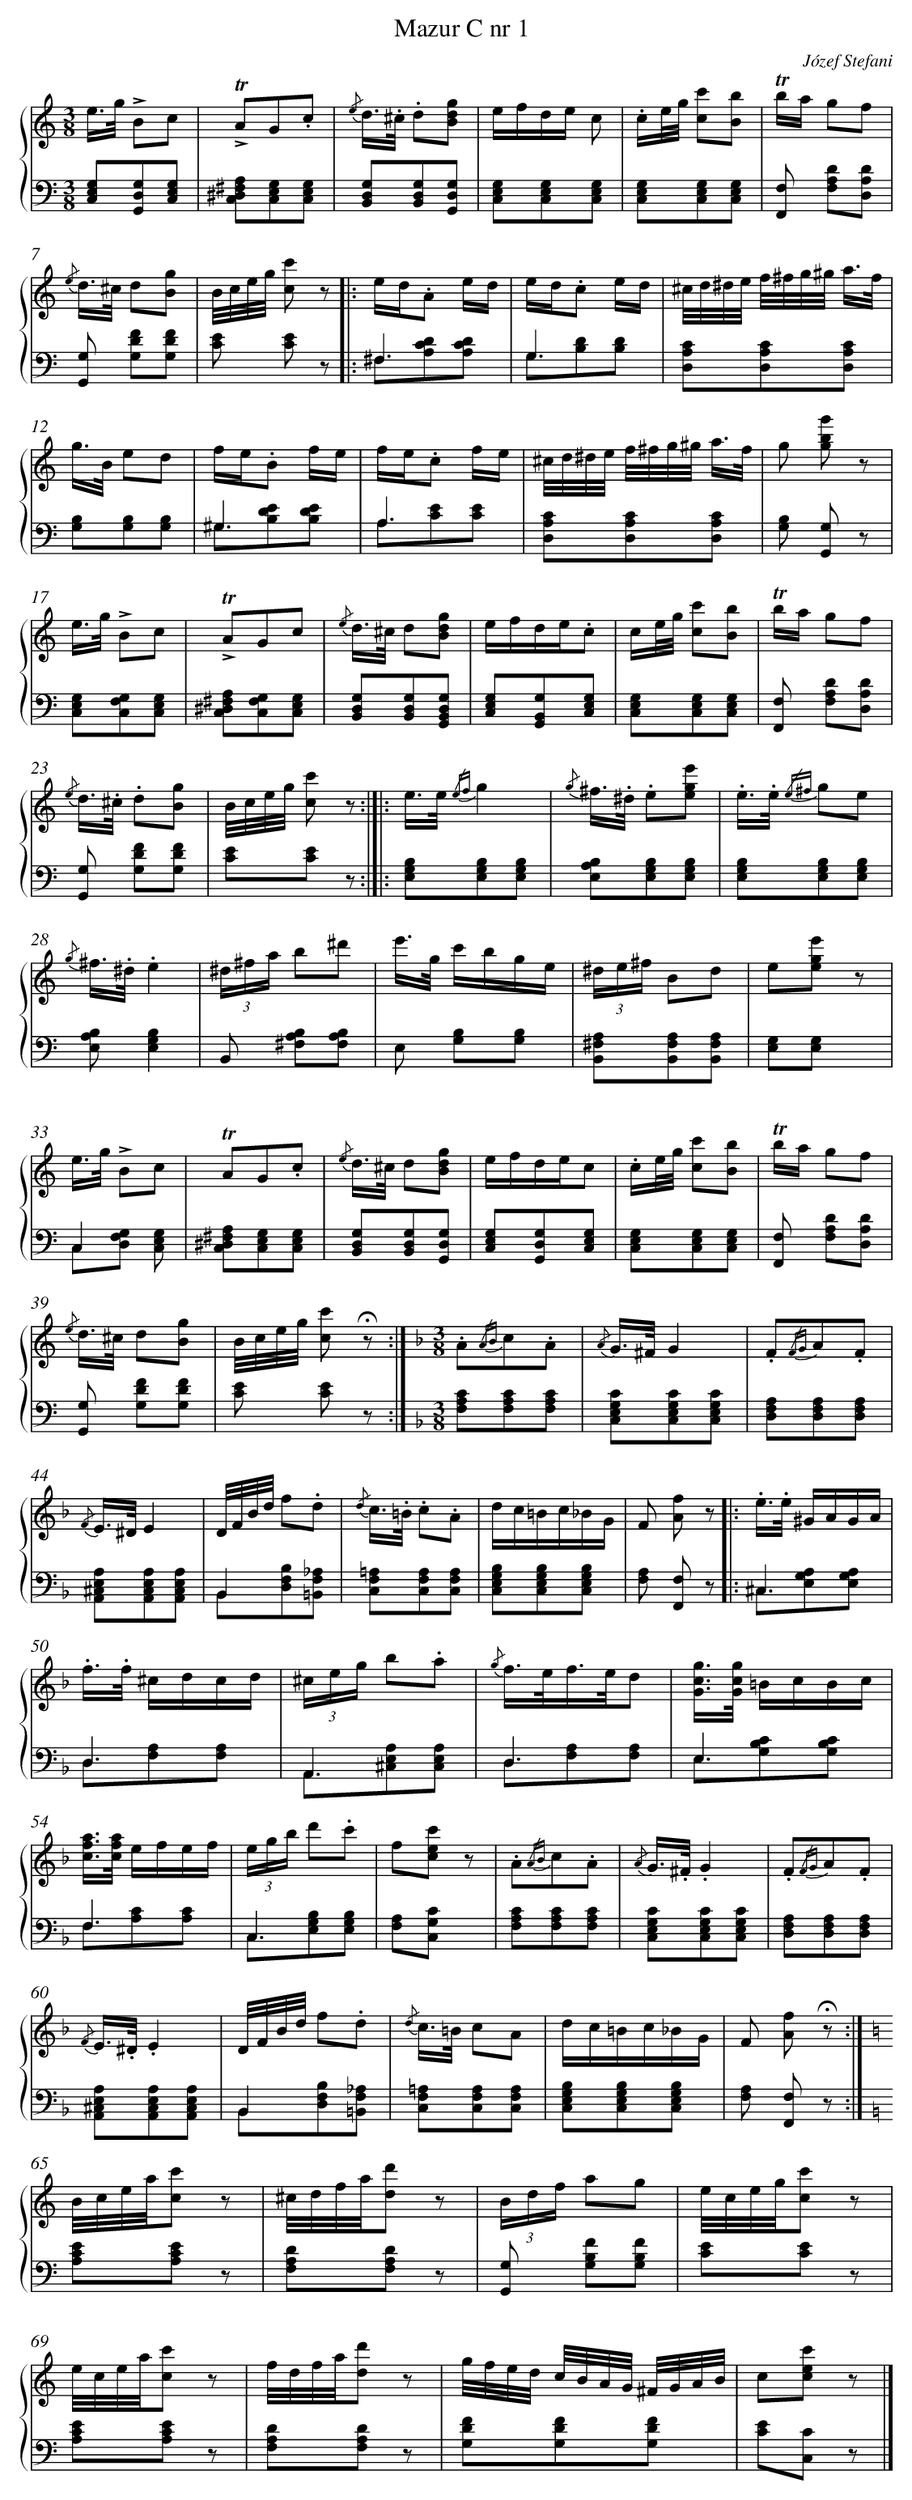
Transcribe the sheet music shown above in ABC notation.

X:1
T: Mazur C nr 1
C: Józef Stefani
L: 1/8
M: 3/8
%%staves {1 2}
V: 1 clef=treble
V: 2 clef=bass
K: C
[V:1] e/>g/ !accent!Bc |
[V:2] [G,E,C,][G,D,G,,][G,E,C,] |
[V:1] !accent!!trill!AG.c |
[V:2] [A,^F,^D,C,][G,E,C,][G,E,C,] |
[V:1] {/e} d/>.^c/ .d[gdB] |
[V:2] [G,D,B,,][G,D,B,,][G,D,G,,] |
[V:1] e/f/d/e/ c |
[V:2] [G,E,C,][G,E,C,][G,E,C,] |
[V:1] .c/e//g// [c'c][bB] |
[V:2] [G,E,C,][G,E,C,][G,E,C,] |
[V:1] !trill!b/a/ gf |
[V:2] [F,F,,] [DA,F,][DA,D,] |
[V:1] {/e} d/>^c/ d[gB] |
[V:2] [G,G,,] [FDG,][FDG,] |
[V:1] B//c//e//g// [c'c] z ]|:
[V:2] [EC] [EC] z ]|:
[V:1] e/d/.A e/d/ |
[V:2] ^F,3 & ^F,[DCA,][DCA,] |
[V:1] e/d/.c e/d/ |
[V:2] G,3 & G,[DB,][DB,] |
[V:1] ^c//d//^d//e// f//^f//g//^g/< a/f// |
[V:2] [CA,D,][CA,D,][CA,D,] |
[V:1] g/>B/ ed |
[V:2] [B,G,][B,G,][B,G,] |
[V:1] f/e/.B f/e/ |
[V:2] ^G,3 & ^G,[EDB,][EDB,] |
[V:1] f/e/.c f/e/ |
[V:2] A,3 & A,[EC][EC] |
[V:1] ^c//d//^d//e// f//^f//g//^g/< a/f// |
[V:2] [CA,D,][CA,D,][CA,D,] |
[V:1] g [g'bg] z |
[V:2] [B,G,] [G,G,,] z |
[V:1] e/>g/ !accent!Bc |
[V:2] [G,E,C,][G,F,C,][G,E,C,] |
[V:1] !accent!!trill!AGc |
[V:2] [A,^F,^D,C,][G,F,C,][G,E,C,] |
[V:1] {/e} d/>^c/ d[gdB] |
[V:2] [G,D,B,,][G,D,B,,][G,D,B,,G,,] |
[V:1] e/f/d/e/.c |
[V:2] [G,E,C,][G,B,,G,,][G,E,C,] |
[V:1] c/e//g// [c'c][bB] |
[V:2] [G,E,C,][G,E,C,][G,E,C,] |
[V:1] !trill!b/a/ gf |
[V:2] [F,F,,] [DA,F,][DA,D,] |
[V:1] {/e} d/>.^c/ .d[gB] |
[V:2] [G,G,,] [FDG,][FDG,] |
[V:1] B//c//e//g// [c'c] z :|]|:
[V:2] [EC][EC] z :|]|:
[V:1] e/>e/ {/ef}g2 |
[V:2] [B,G,E,][B,G,E,][B,G,E,] |
[V:1] {/g} ^f/>.^d/ .e[e'ge] |
[V:2] [B,A,E,][B,G,E,][B,G,E,] |
[V:1] .e/>.e/ {/e^f} ge |
[V:2] [B,G,E,][B,G,E,][B,G,E,] |
[V:1] {/g} ^f/>.^d/.e2 |
[V:2] [B,A,E,][B,2G,2E,2] |
[V:1] (3^d/^f/a/ b^d' |
[V:2] B,, [B,A,^F,][B,A,F,] |
[V:1] e'/>g/ c'/b/g/e/ |
[V:2] E, [B,G,][B,G,] |
[V:1] (3^d/e/^f/ Bd |
[V:2] [A,^F,B,,][A,F,B,,][A,F,B,,] |
[V:1] e[e'ge] z |
[V:2] [G,E,][G,E,] x |
[V:1] e/>g/ !accent!Bc |
[V:2] C,2x & C,[G,F,D,] [G,E,C,] |
[V:1] !trill!AG.c |
[V:2] [A,^F,^D,C,][G,E,C,][G,E,C,] |
[V:1] {/e} d/>^c/ d[gdB] |
[V:2] [G,D,B,,][G,D,B,,][G,D,G,,] |
[V:1] e/f/d/e/c |
[V:2] [G,E,C,][G,D,G,,][G,E,C,] |
[V:1] .c/e//g// [c'c][bB] |
[V:2] [G,E,C,][G,E,C,][G,E,C,] |
[V:1] !trill!b/a/ gf |
[V:2] [F,F,,] [DA,F,][DA,D,] |
[V:1] {/e} d/>^c/ d[gB] |
[V:2] [G,G,,] [FDG,][FDG,] |
[V:1] B//c//e//g// [c'c] !fermata!z :|]
[V:2] [EC] [EC] z :|]
[V:1]  [K:F] [M:3/8].A{/AB}c.A |
[V:2]  [K:F] [M:3/8][CA,F,][CA,F,][CA,F,] |
[V:1] {/A} G/>^F/G2 |
[V:2] [CG,E,C,][CG,E,C,][CG,E,C,] |
[V:1] .F{/FG}A.F |
[V:2] [A,F,D,][A,F,D,][A,F,D,] |
[V:1] {/F} E/>^D/E2 |
[V:2] [A,E,^C,A,,][A,E,C,A,,][A,E,C,A,,] |
[V:1] D//F//B//d// f.d |
[V:2] B,,2x & B,,[B,F,D,][_A,F,=B,,] |
[V:1] {/d} c/>.=B/ .c.A |
[V:2] [=A,F,C,][A,F,C,][A,F,C,] |
[V:1] d/c/=B/c/_B/G/ |
[V:2] [B,G,E,C,][B,G,E,C,][B,G,E,C,] |
[V:1] F [fA] z ]|:
[V:2] [A,F,] [F,F,,] z ]|:
[V:1] .e/>.e/ ^G/A/G/A/ |
[V:2] ^C,3 & ^C,[A,G,E,][A,G,E,] |
[V:1] .f/>.f/ ^c/d/c/d/ |
[V:2] D,3 & D,[A,F,][A,F,] |
[V:1] (3^c/e/g/ b.a |
[V:2] A,,3 & A,,[A,E,^C,][A,E,C,] |
[V:1] {/g} f/>e/f/>e/d |
[V:2] D,3 & D,[A,F,][A,F,] |
[V:1] [g/c/G/]>[g/c/G/] =B/c/B/c/ |
[V:2] E,3 & E,[CB,G,][CB,G,] |
[V:1] [a/f/c/]>[a/f/c/] e/f/e/f/ |
[V:2] F,3 & F,[CA,][CA,] |
[V:1] (3e/g/b/ d'.c' |
[V:2] C,3 & C,[B,G,E,][B,G,E,] |
[V:1] f[c'ec] z |
[V:2] [A,F,][CG,C,] x |
[V:1] .A{/AB}c.A |
[V:2] [CA,F,][CA,F,][CA,F,] |
[V:1] {/A} G/>.^F/.G2 |
[V:2] [CG,E,C,][CG,E,C,][CG,E,C,] |
[V:1] .F{/FG}A.F |
[V:2] [A,F,D,][A,F,D,][A,F,D,] |
[V:1] {/F} E/>.^D/.E2 |
[V:2] [A,E,^C,A,,][A,E,C,A,,][A,E,C,A,,] |
[V:1] D//F//B//d// f.d |
[V:2] B,,2x & B,,[B,F,D,][_A,F,=B,,] |
[V:1] {/d} c/>=B/ cA |
[V:2] [=A,F,C,][A,F,C,][A,F,C,] |
[V:1] d/c/=B/c/_B/G/ |
[V:2] [B,G,E,C,][B,G,E,C,][B,G,E,C,] |
[V:1] F [fA] !fermata!z :|]
[V:2] [A,F,] [F,F,,] z :|]
[V:1]  [K:C] B//c//e//a//[c'c] z |
[V:2]  [K:C] [ECA,][ECA,] z |
[V:1] ^c//d//f//a//[d'd] z |
[V:2] [DA,F,][DA,F,] z |
[V:1] (3B/d/f/ ag |
[V:2] [G,G,,] [FB,G,][FB,G,] |
[V:1] e//c//e//g//[c'c] z |
[V:2] [EC][EC] z |
[V:1] e//c//e//a//[c'c] z |
[V:2] [ECA,][ECA,] z |
[V:1] f//d//f//a//[d'd] z |
[V:2] [DA,F,][DA,F,] z |
[V:1] g//f//e//d// c//B//A//G// ^F//G//A//B// |
[V:2] [FDG,][FDG,][FDG,] |
[V:1] c[c'ec] z |]
[V:2] [EC][CC,] z |]
